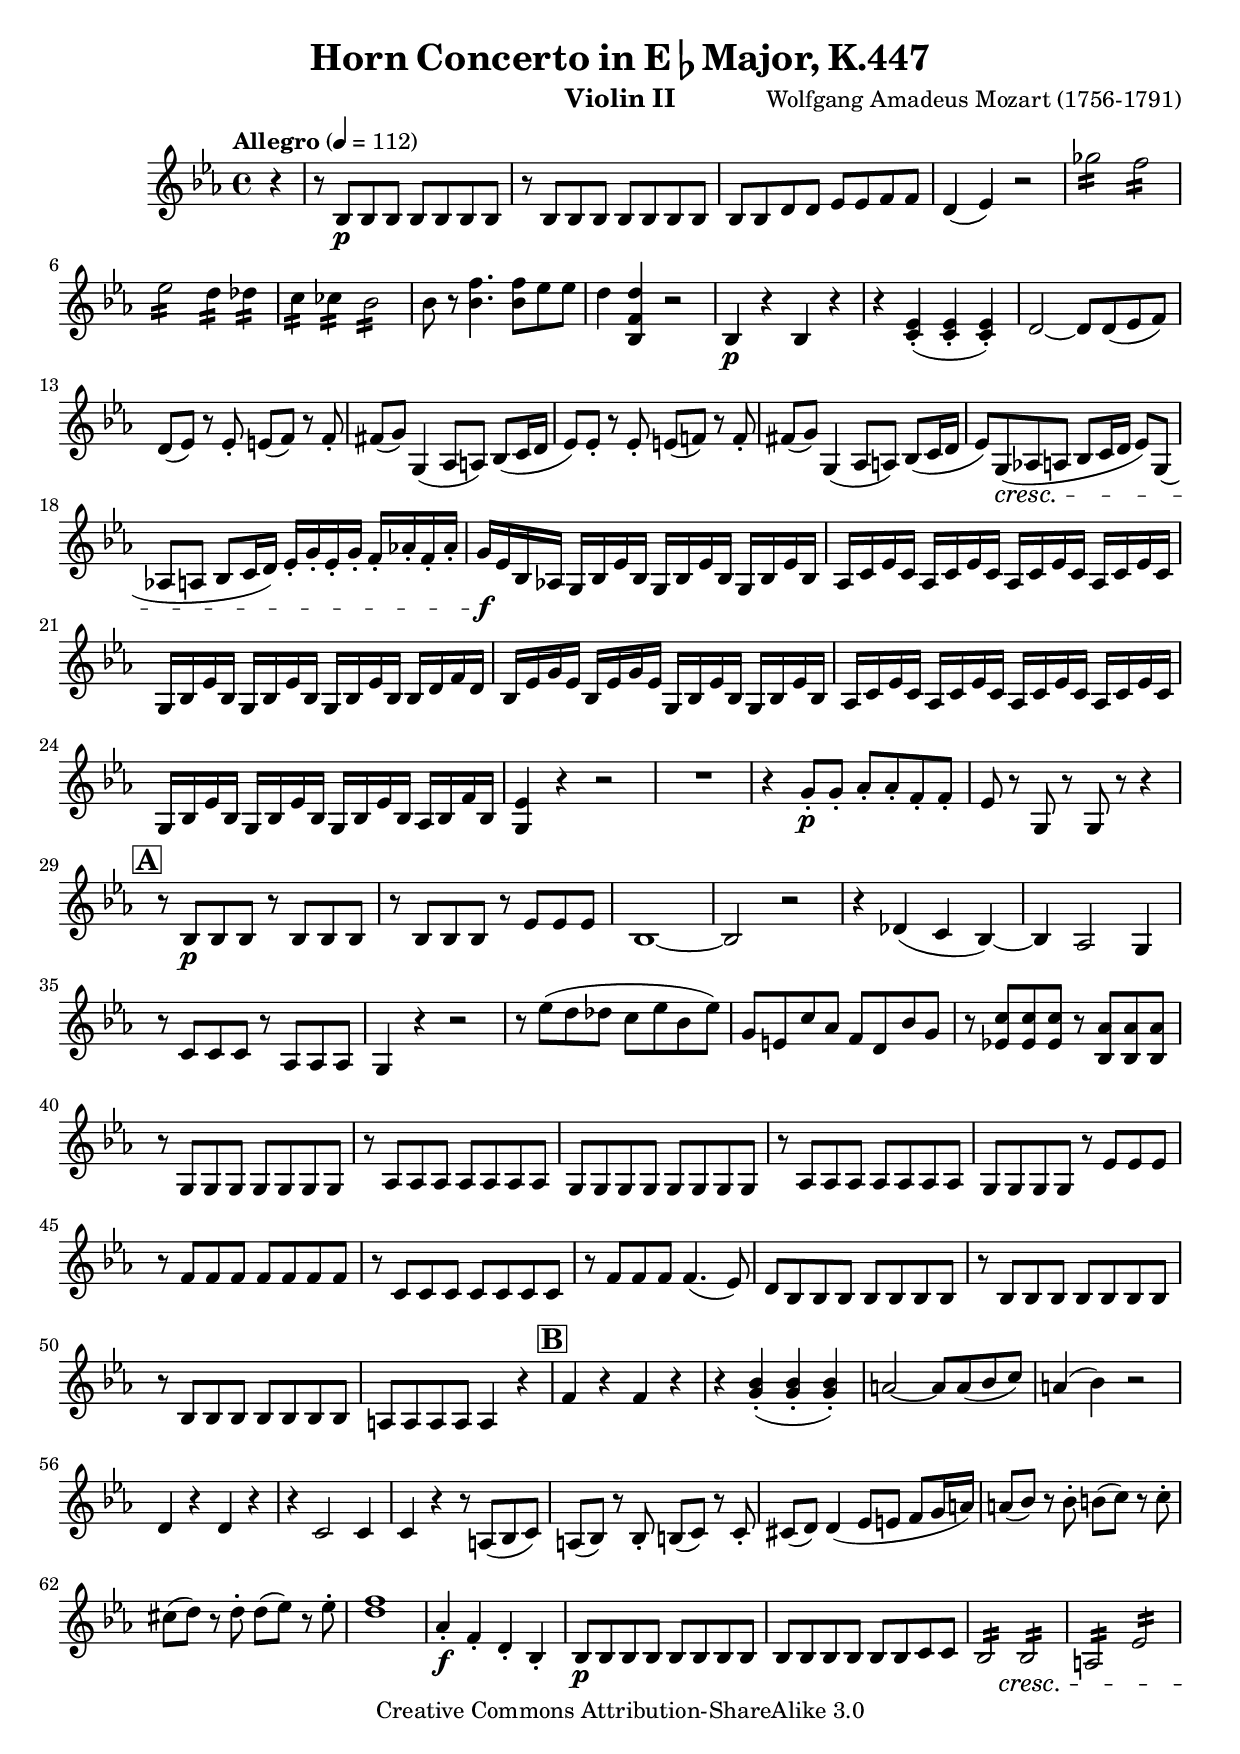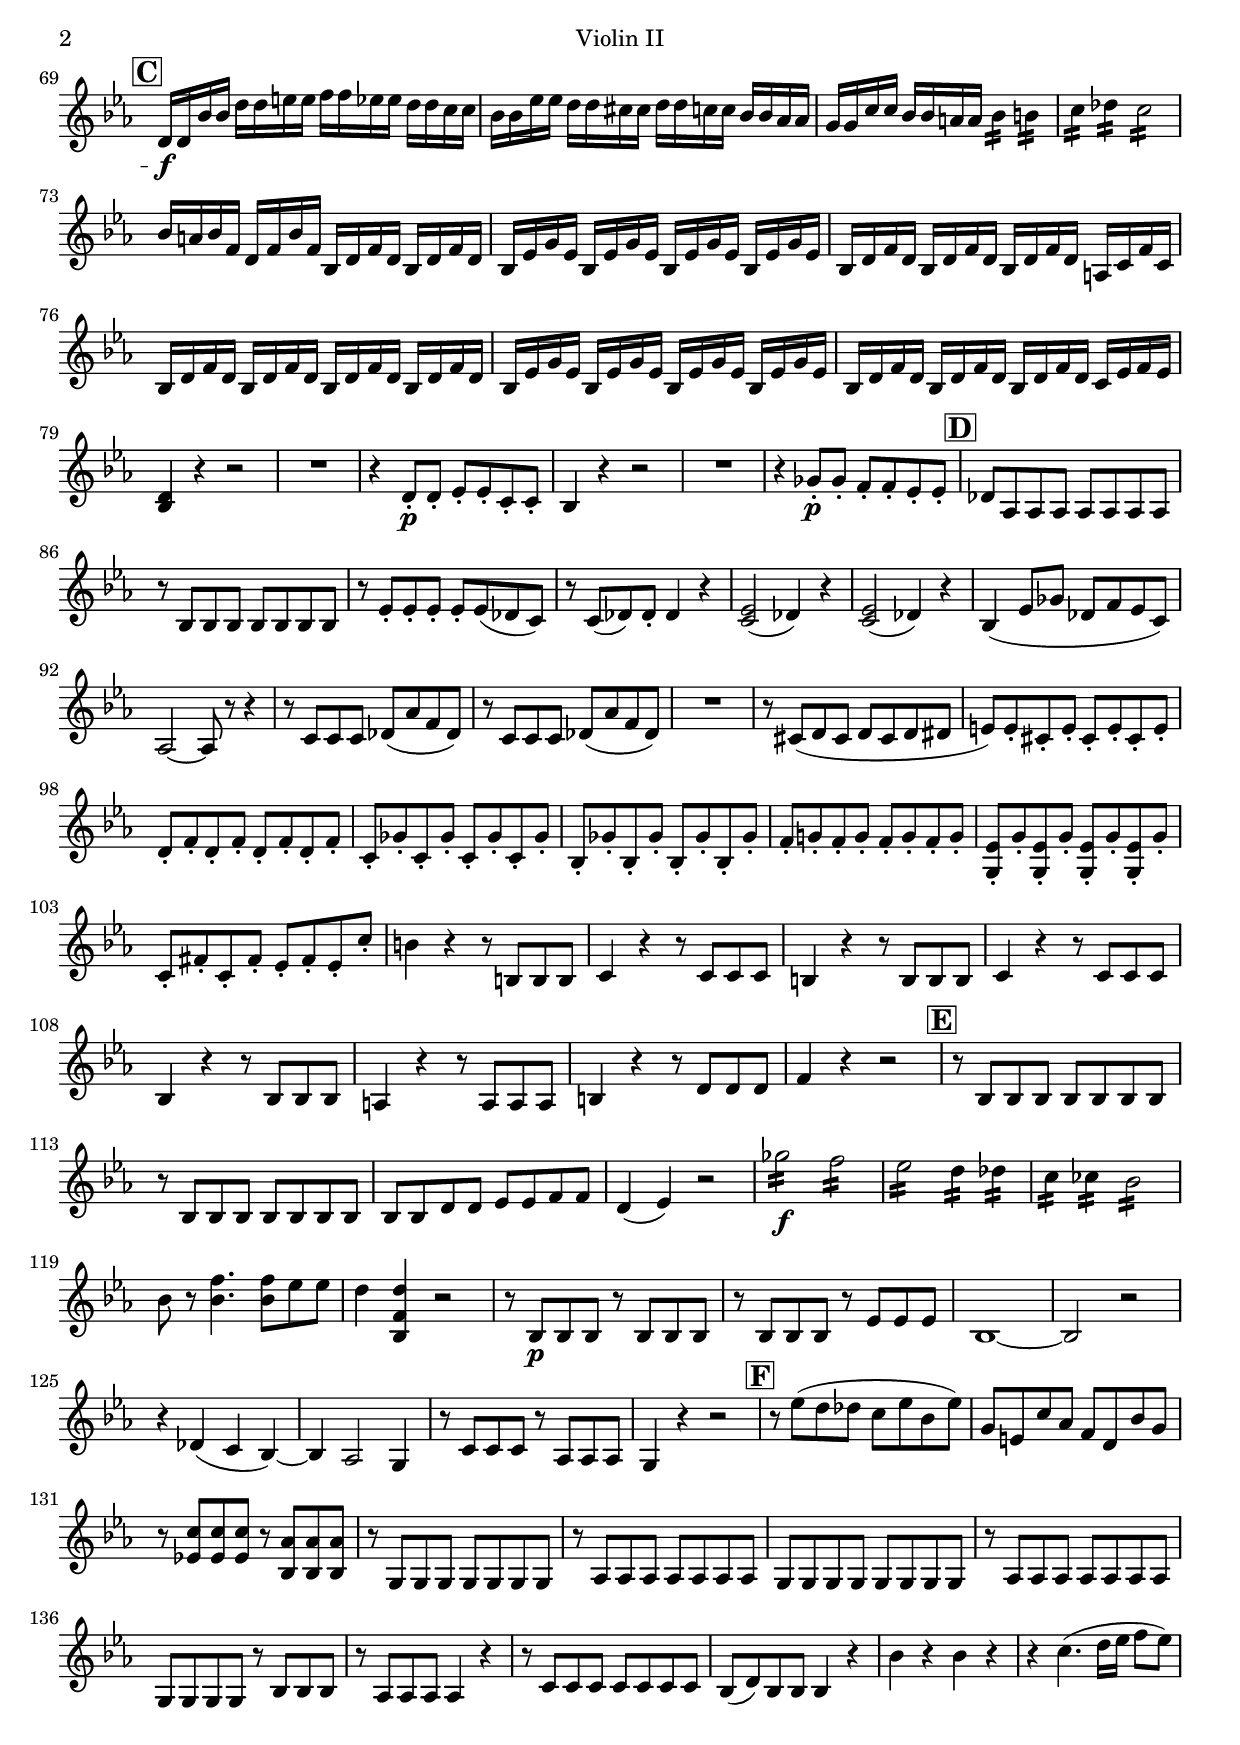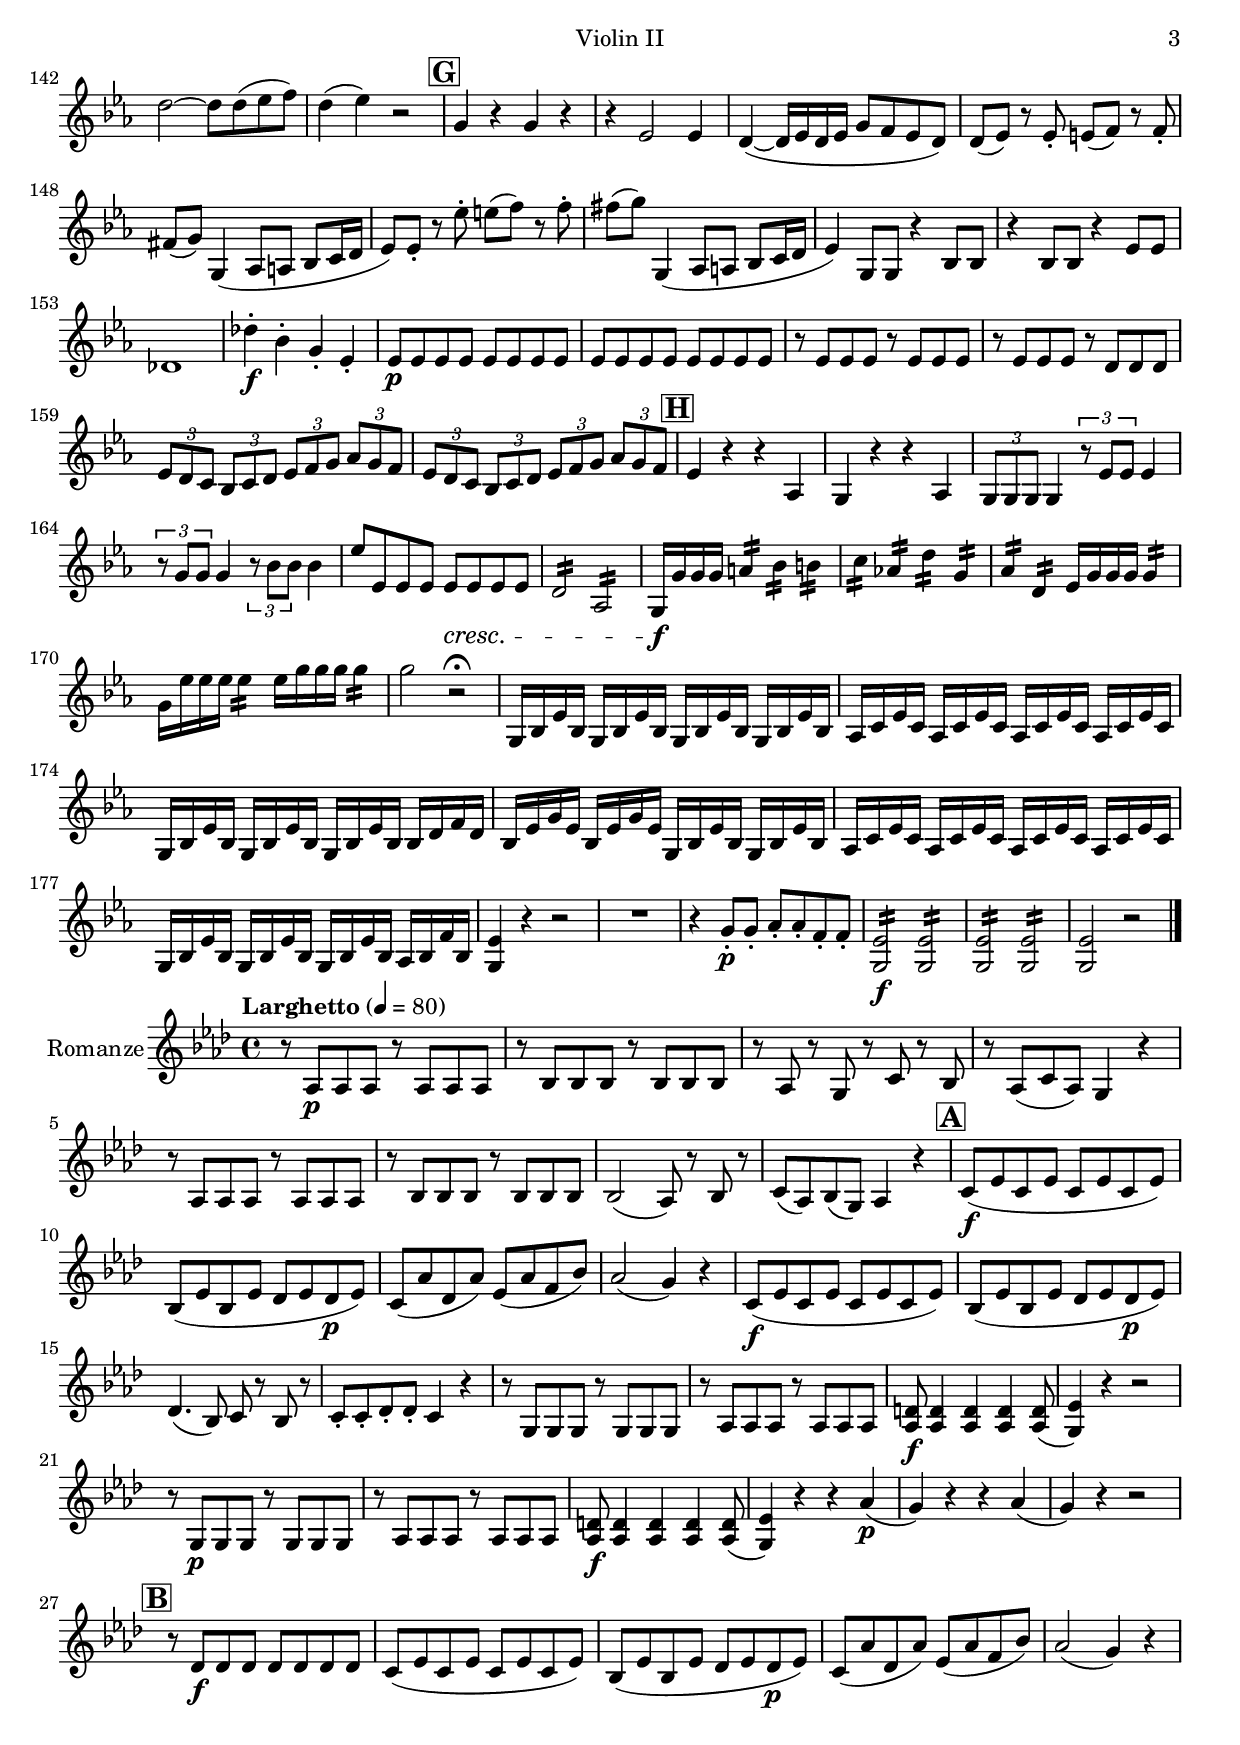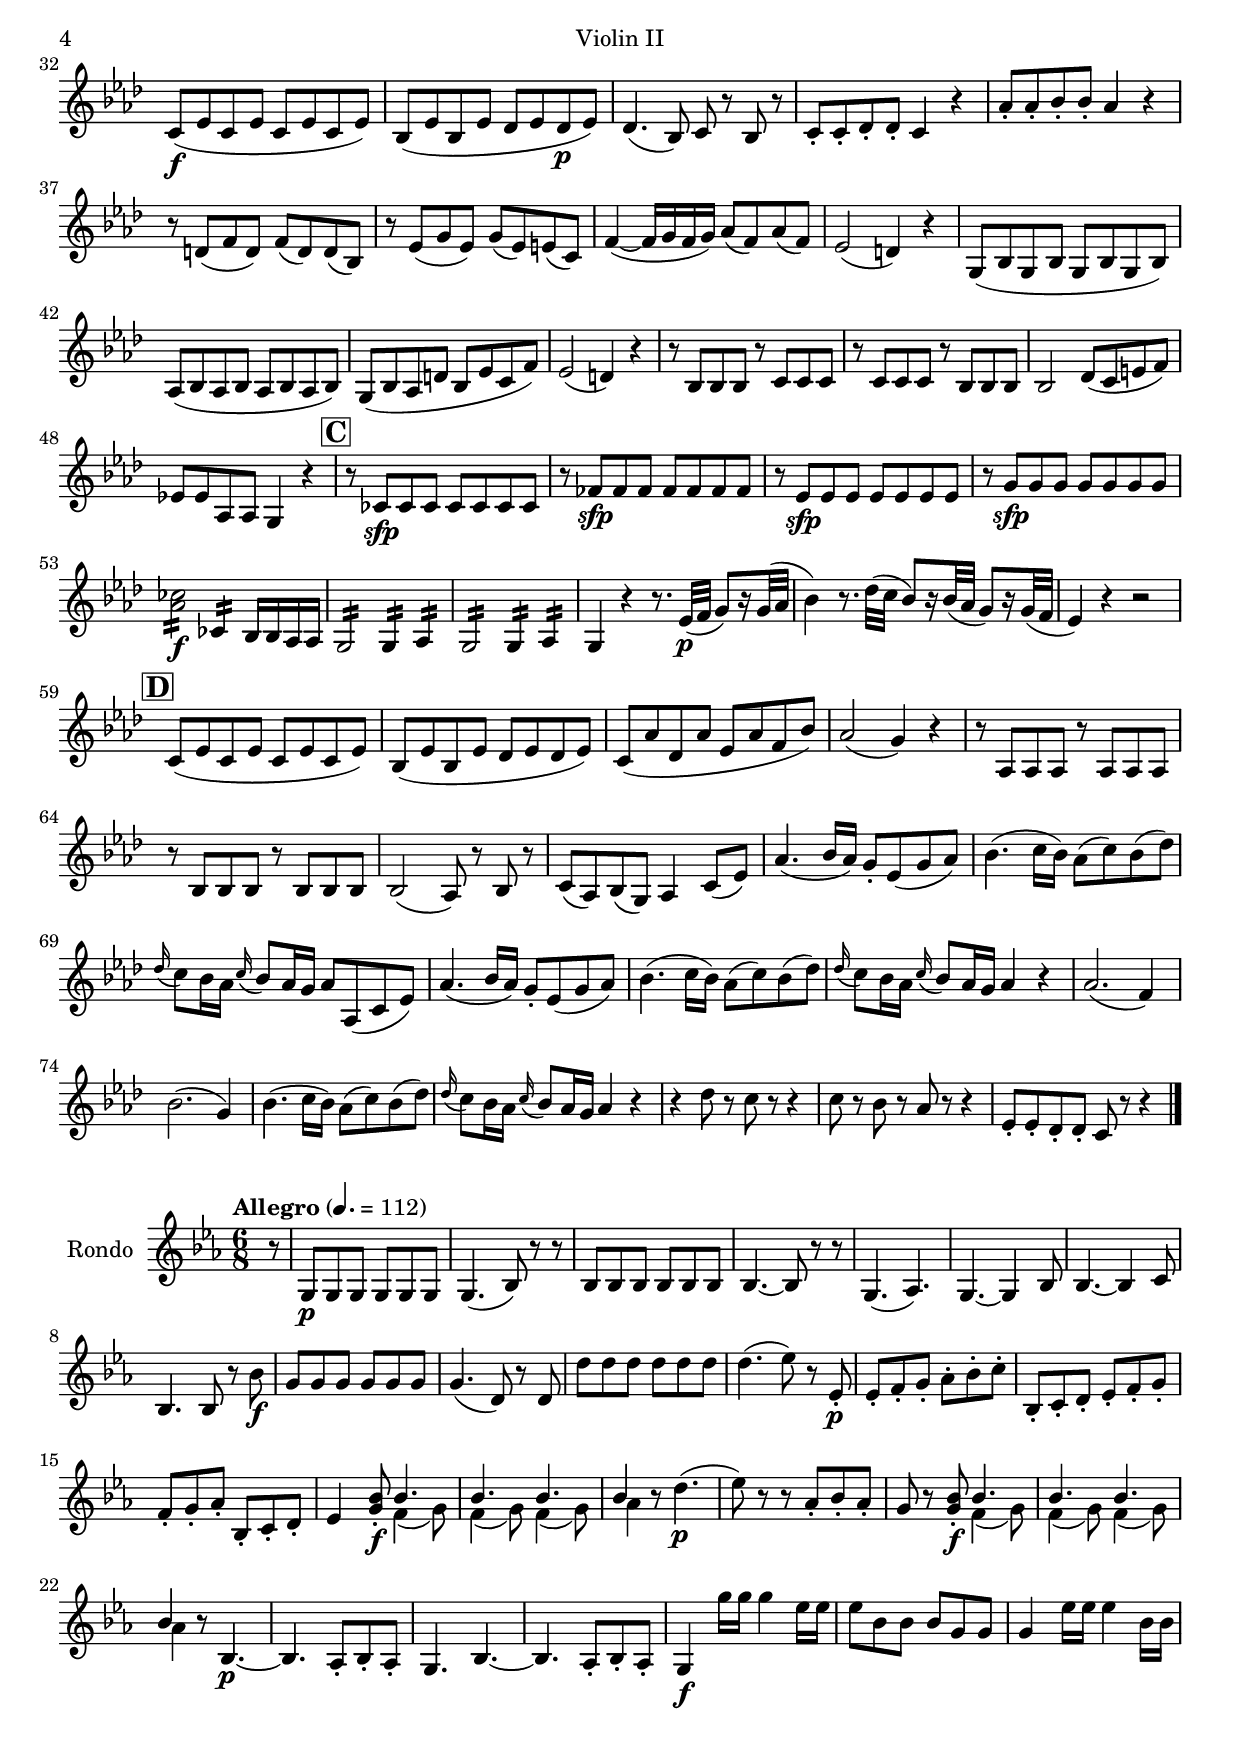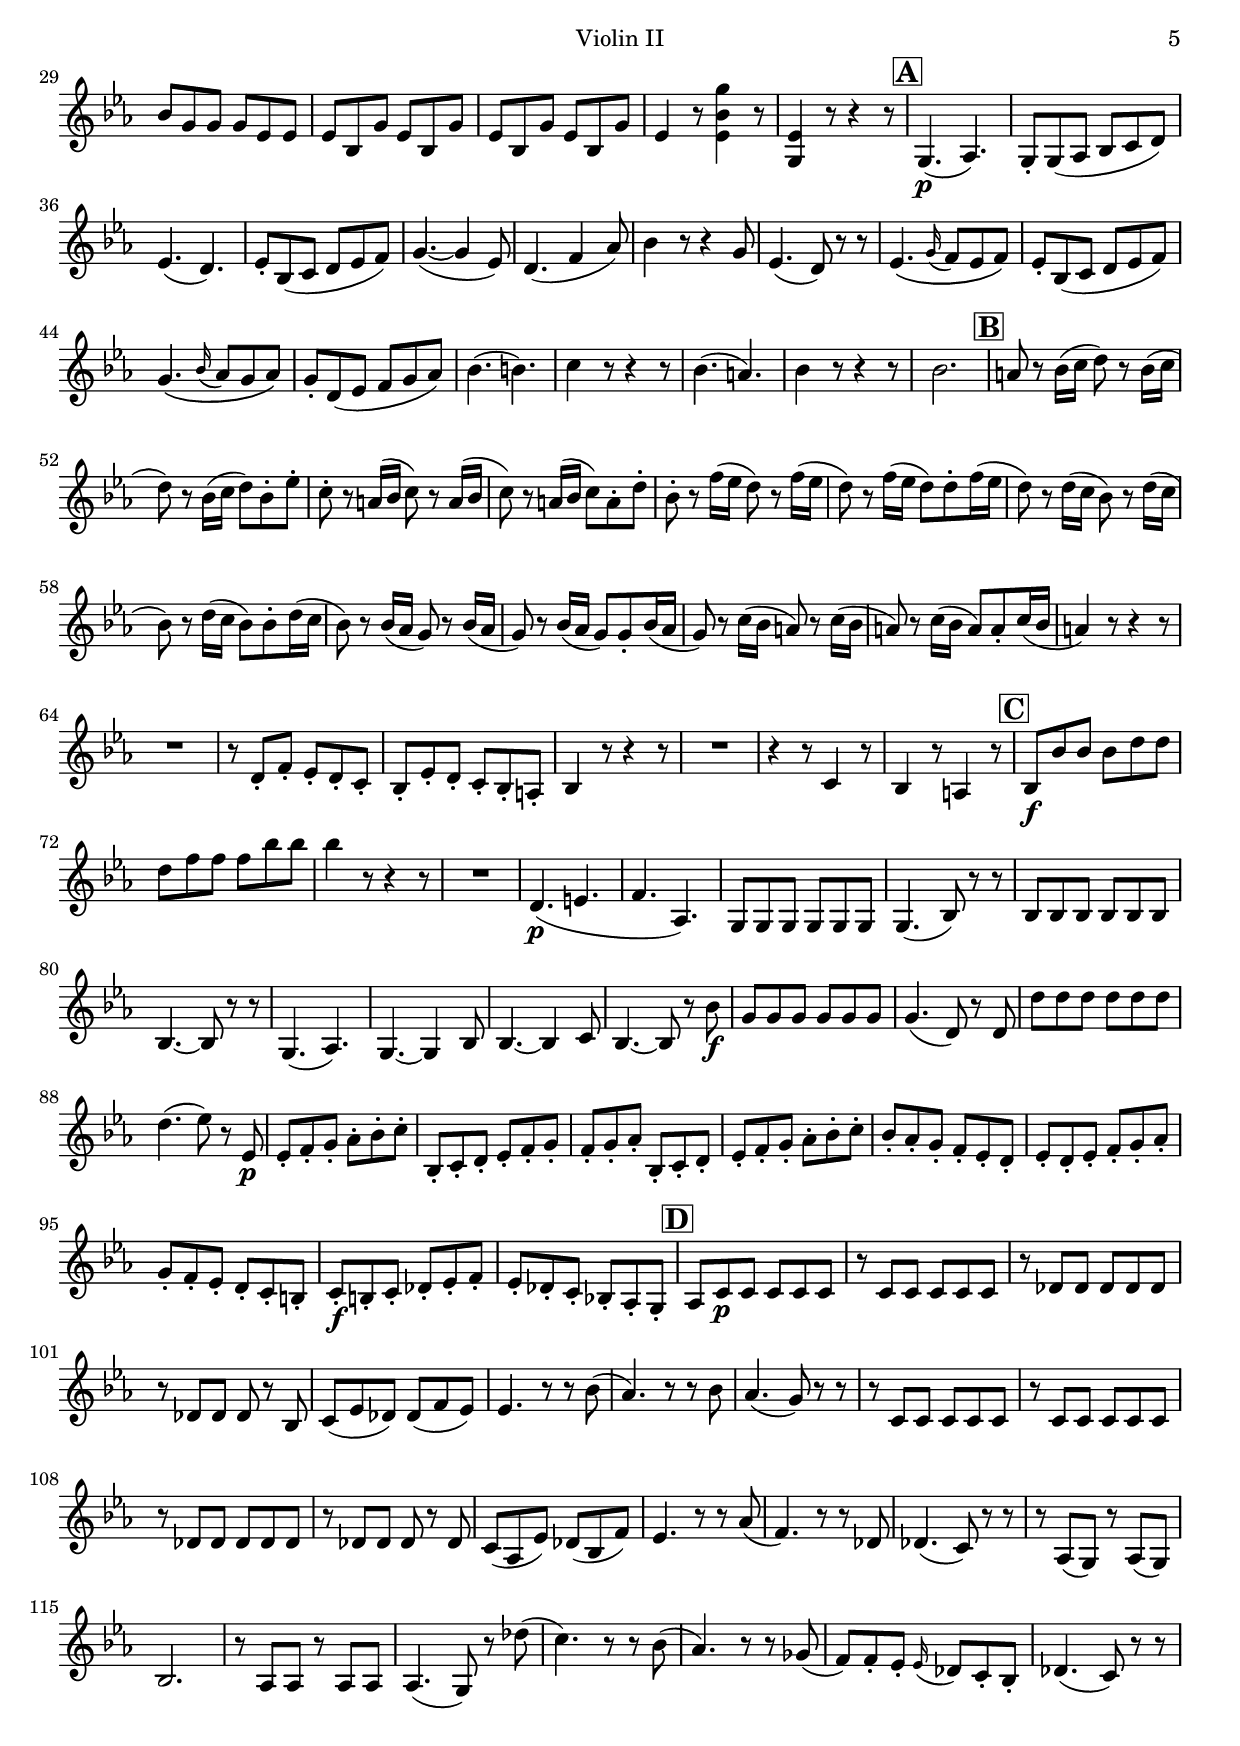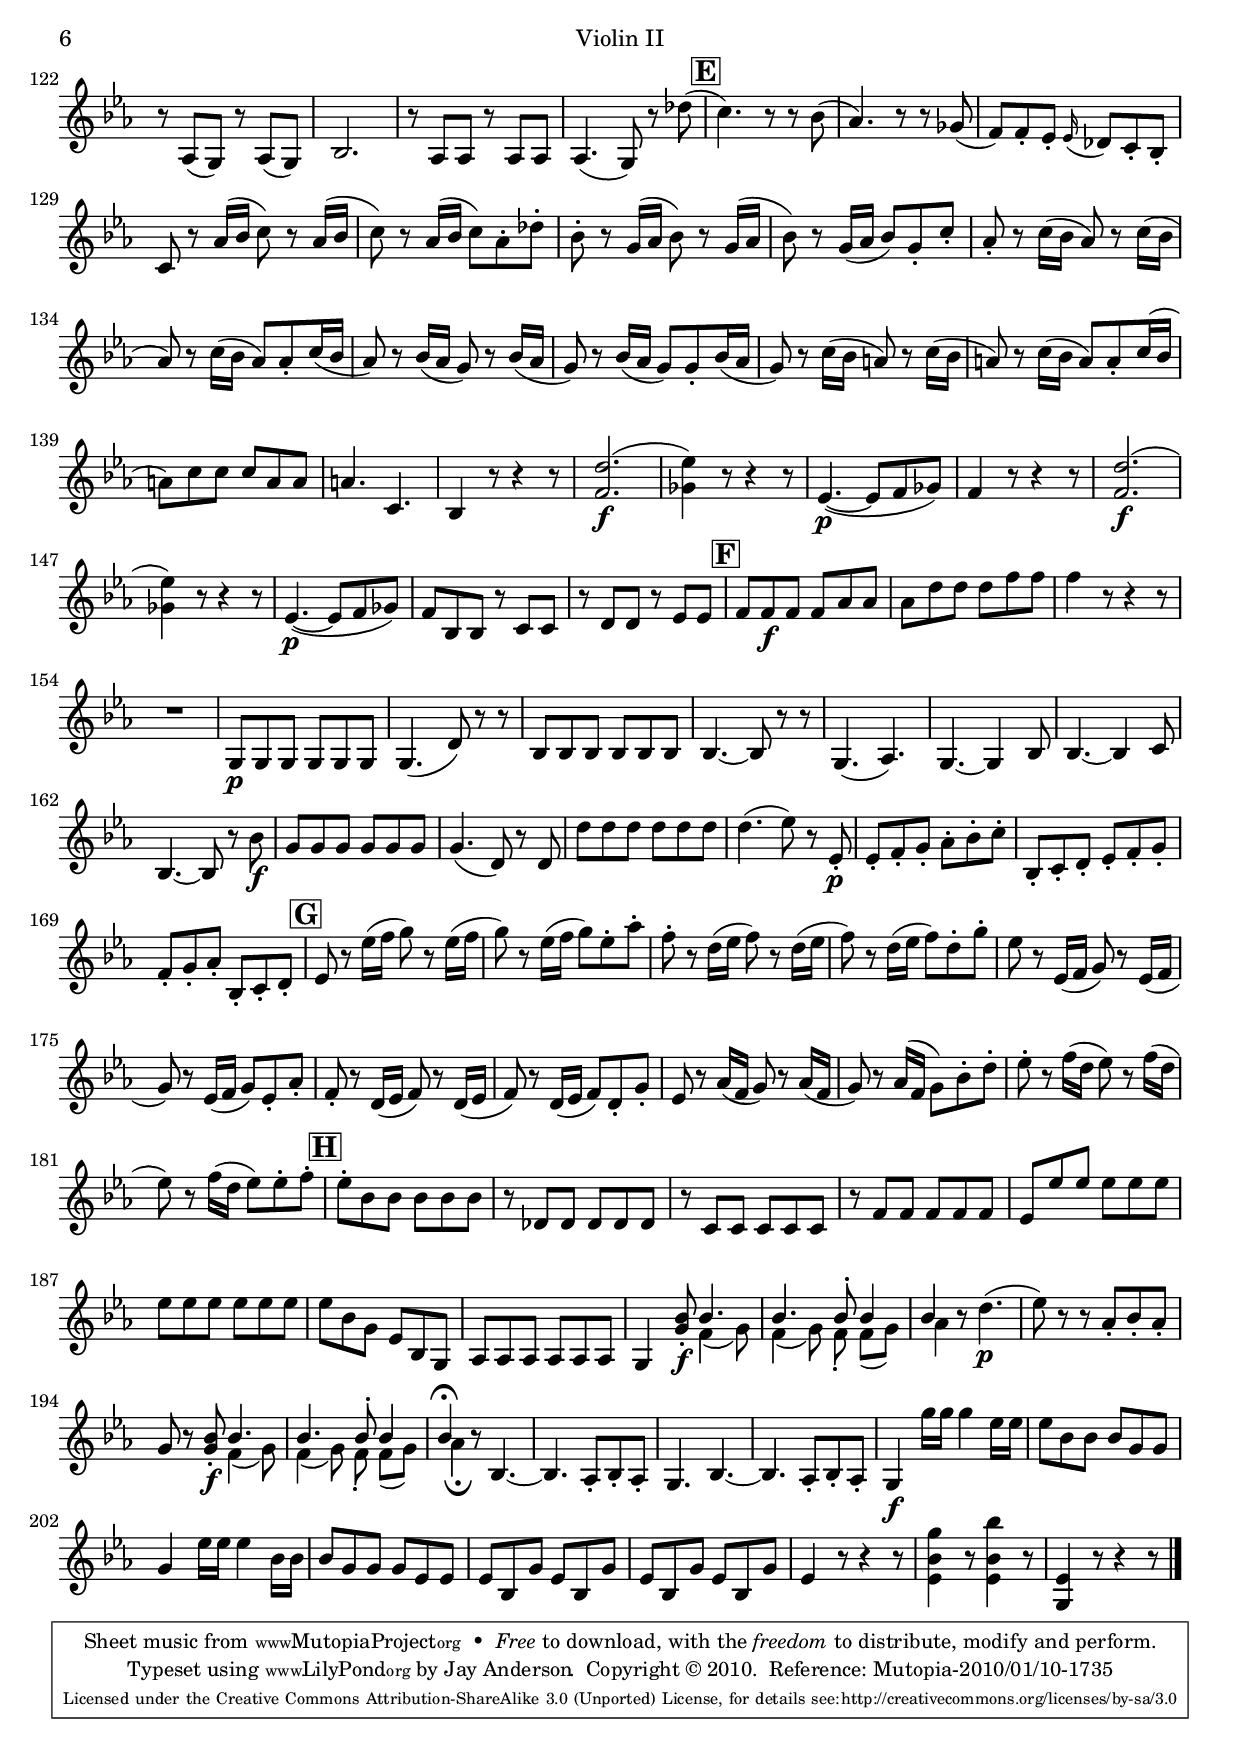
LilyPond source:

\version "2.13.9"

\version "2.13.9"

\include "defs.ily"

violinIIAllegro = \relative c'
{
  \clef treble
  \key ees \major
  r4 |
  r8 bes\p bes bes bes bes bes bes |
  r8 bes bes bes bes bes bes bes |
  bes bes d d ees ees f f |
  d4( ees) r2 |
  \repeat tremolo 8 ges'16 \repeat tremolo 8 f |
  \repeat tremolo 8 ees \repeat tremolo 4 d \repeat tremolo 4 des |
  \repeat tremolo 4 c \repeat tremolo 4 ces \repeat tremolo 8 bes |
  bes8 r <bes f'>4. <bes f'>8 ees ees |
  d4 <bes, f' d'> r2 |
  bes4\p r bes r |
  r <c ees>-.( q-. q-.) |
  d2~ d8 d( ees f) |
  d( ees) r ees-. e( f) r f-. |
  fis( g) g,4( aes8 a) bes( c16 d |
  ees8) ees-. r ees-. e( f) r f-. |
  fis( g) g,4( aes8 a) bes( c16 d |
  \crescTextCresc
  ees8) g,(\< aes a bes c16 d ees8) g,( |
  aes a bes c16 d) ees-. g-. ees-. g-. f-. aes-. f-. aes-. |
  g\f ees bes aes \repeat unfold 3 {g bes ees bes} |
  \repeat unfold 4 {aes c ees c} |
  \repeat unfold 3 {g bes ees bes} bes d f d |
  \repeat unfold 2 {bes ees g ees} \repeat unfold 2 {g, bes ees bes} |
  \repeat unfold 4 {aes c ees c} |
  \repeat unfold 3 {g bes ees bes} aes bes f' bes, |
  <g ees'>4 r r2 |
  R1 |
  r4 g'8-.\p g-. aes-. aes-. f-. f-. |
  ees r g, r g r r4 |
  r8 bes\p bes bes r bes bes bes |
  r bes bes bes r ees ees ees |
  bes1~ |
  bes2 r |
  r4 des( c bes~) |
  bes aes2 g4 |
  r8 c c c r aes aes aes |
  g4 r r2 |
  r8 ees''( d des c ees bes ees) |
  g, e c' aes f d bes' g |
  r <ees c'> q q r <bes aes'> q q |
  r g g g g g g g |
  r aes aes aes aes aes aes aes |
  g g g g g g g g |
  r aes aes aes aes aes aes aes |
  g g g g r ees' ees ees |
  r f f f f f f f |
  r c c c c c c c |
  r f f f f4.( ees8) |
  d bes bes bes bes bes bes bes |
  r bes bes bes bes bes bes bes |
  r bes bes bes bes bes bes bes |
  a a a a a4 r |
  f' r f r |
  r <g bes>-.( q-. q-.) |
  a2~ a8 a( bes c) |
  a4( bes) r2 |
  d,4 r d r |
  r c2 c4 |
  c r r8 a( bes c) |
  a( bes) r bes-. b( c) r c-. |
  cis( d) d4( ees8 e f g16 a) |
  a8( bes) r bes-. b( c) r c-. |
  cis( d) r d-. d( ees) r ees-. |
  <d f>1 |
  aes4-.\f f-. d-. bes-. |
  bes8\p bes bes bes bes bes bes bes |
  bes bes bes bes bes bes c c |
  \crescTextCresc
  << {s4 s\<} {\repeat unfold 2 \repeat tremolo 8 bes16} >> |
  \repeat tremolo 8 a16 \repeat tremolo 8 ees'16 |
  d16\f d bes' bes d d e e f f ees ees d d c c |
  bes bes ees ees d d cis cis d d c c bes bes aes aes |
  g g c c bes bes a a \repeat tremolo 4 bes \repeat tremolo 4 b |
  \repeat tremolo 4 c \repeat tremolo 4 des \repeat tremolo 8 c |
  bes16 a bes f d f bes f \repeat unfold 2 {bes, d f d} |
  \repeat unfold 4 {bes ees g ees} |
  \repeat unfold 3 {bes d f d} a c f c |
  \repeat unfold 4 {bes d f d} |
  \repeat unfold 4 {bes ees g ees} |
  \repeat unfold 3 {bes d f d} c ees f ees |
  <bes d>4 r r2 |
  R1 |
  r4 d8-.\p d-. ees-. ees-. c-. c-. |
  bes4 r r2 |
  R1 |
  r4 ges'8-.\p ges-. f-. f-. ees-. ees-. |
  des aes aes aes aes aes aes aes |
  r bes bes bes bes bes bes bes |
  r ees-. ees-. ees-. ees-. ees( des c) |
  r c( des) des-. des4 r |
  \repeat unfold 2 {<c ees>2( des4) r |}
  bes4( ees8 ges des f ees c) |
  aes2~ aes8 r r4 |
  \repeat unfold 2 {r8 c c c des( aes' f des) |}
  R1 |
  r8 cis( d cis d cis d dis |
  e) e-. \repeat unfold 3 {cis-. e-.} |
  \repeat unfold 4 {d-. f-.} |
  \repeat unfold 4 {c-. ges'-.} |
  \repeat unfold 4 {bes,-. ges'-.} |
  \repeat unfold 4 {f-. g-.} |
  \repeat unfold 4 {<ees g,>-. g-.} |
  c,-. fis-. c-. fis-. ees-. fis-. ees-. c'-. |
  b4 r r8 b, b b |
  c4 r r8 c c c |
  b4 r r8 b b b |
  c4 r r8 c c c |
  bes4 r r8 bes bes bes |
  a4 r r8 a a a |
  b4 r r8 d d d |
  f4 r r2 |
  r8 bes, bes bes bes bes bes bes |
  r bes bes bes bes bes bes bes |
  bes bes d d ees ees f f |
  d4( ees) r2 |
  s1*0\f \repeat tremolo 8 ges'16 \repeat tremolo 8 f |
  \repeat tremolo 8 ees \repeat tremolo 4 d \repeat tremolo 4 des |
  \repeat tremolo 4 c \repeat tremolo 4 ces \repeat tremolo 8 bes |
  bes8 r <bes f'>4. <bes f'>8 ees ees |
  d4 <bes, f' d'> r2 |
  r8 bes\p bes bes r bes bes bes |
  r bes bes bes r ees ees ees |
  bes1~ |
  bes2 r |
  r4 des( c bes~) |
  bes aes2 g4 |
  r8 c c c r aes aes aes |
  g4 r r2 |
  r8 ees''( d des c ees bes ees) |
  g, e c' aes f d bes' g |
  r <ees c'> q q r <bes aes'> q q |
  r g g g g g g g |
  r aes aes aes aes aes aes aes |
  g g g g g g g g |
  r aes aes aes aes aes aes aes |
  g g g g r bes bes bes |
  r aes aes aes aes4 r |
  r8 c c c c c c c |
  bes( d) bes bes bes4 r |
  bes' r bes r |
  r c4.( d16 ees f8 ees) |
  d2~ d8 d( ees f) |
  d4( ees) r2 |
  g,4 r g r |
  r ees2 ees4 |
  d4~( d16 ees d ees g8 f ees d) |
  d( ees) r ees-. e( f) r f-. |
  fis( g) g,4( aes8 a bes c16 d |
  ees8) ees-. r ees'-. e( f) r f-. |
  fis( g) g,,4( aes8 a bes c16 d |
  ees4) g,8 g r4 bes8 bes |
  r4 bes8 bes r4 ees8 ees |
  des1 |
  des'4-.\f bes-. g-. ees-. |
  ees8\p ees ees ees ees ees ees ees |
  ees ees ees ees ees ees ees ees |
  r ees ees ees r ees ees ees |
  r ees ees ees r d d d |
  \repeat unfold 2
  {
    \times 2/3 {ees8 d c} \times 2/3 {bes c d} \times 2/3 {ees f g} \times 2/3 {aes g f} |
  }
  ees4 r r aes, |
  g r r aes |
  \times 2/3 {g8 g g} g4 \times 2/3 {r8 ees' ees} ees4 |
  \times 2/3 {r8 g g} g4 \times 2/3 {r8 bes bes} bes4 |
  \crescTextCresc
  ees8 ees, ees ees ees\< ees ees ees |
  \repeat tremolo 8 d16 \repeat tremolo 8 aes |
  g16\f g' g g \repeat tremolo 4 a \repeat tremolo 4 bes \repeat tremolo 4 b |
  \repeat tremolo 4 c \repeat tremolo 4 aes \repeat tremolo 4 d \repeat tremolo 4 g, |
  \repeat tremolo 4 aes \repeat tremolo 4 d, ees g g g \repeat tremolo 4 g |
  g ees' ees ees \repeat tremolo 4 ees ees g g g \repeat tremolo 4 g |
  g2 r\fermata |
  \repeat unfold 4 {g,,16 bes ees bes} |
  \repeat unfold 4 {aes c ees c} |
  \repeat unfold 3 {g bes ees bes} bes d f d |
  \repeat unfold 2 {bes ees g ees} \repeat unfold 2 {g, bes ees bes} |
  \repeat unfold 4 {aes c ees c} |
  \repeat unfold 3 {g bes ees bes} aes bes f' bes, |
  <g ees'>4 r r2 |
  R1 |
  r4 g'8-.\p g-. aes-. aes-. f-. f-. |
  s1*0\f \repeat unfold 4 {\repeat tremolo 8 <g, ees'>16} |
  <g ees'>2 r |
}

violinIIRomanze = \relative c'
{
  \clef treble
  \key aes \major
  r8 aes\p aes aes r aes aes aes |
  r bes bes bes r bes bes bes |
  r aes r g r c r bes |
  r aes( c aes) g4 r |
  r8 aes aes aes r aes aes aes |
  r bes bes bes r bes bes bes |
  bes2( aes8) r bes r |
  c( aes) bes( g) aes4 r |
  c8(\f ees c ees c ees c ees) |
  bes( ees bes ees des ees des\p ees) |
  c( aes' des, aes') ees( aes f bes) |
  aes2( g4) r |
  c,8(\f ees c ees c ees c ees) |
  bes( ees bes ees des ees des\p ees) |
  des4.( bes8) c r bes r |
  c-. c-. des-. des-. c4 r |
  r8 g g g r g g g |
  r aes aes aes r aes aes aes |
  <aes d>8\f q4 q q q8( |
  <g ees'>4) r r2 |
  r8 g\p g g r g g g |
  r aes aes aes r aes aes aes |
  <aes d>8\f q4 q q q8( |
  <g ees'>4) r r aes'(\p |
  g) r r aes( |
  g) r r2 |
  r8 des\f des des des des des des |
  c( ees c ees c ees c ees) |
  bes( ees bes ees des ees des\p ees) |
  c( aes' des, aes') ees( aes f bes) |
  aes2( g4) r |
  c,8(\f ees c ees c ees c ees) |
  bes( ees bes ees des ees des\p ees) |
  des4.( bes8) c r bes r |
  c-. c-. des-. des-. c4 r |
  aes'8-. aes-. bes-. bes-. aes4 r |
  r8 d,( f d) f( d) d( bes) |
  r ees( g ees) g( ees) e( c) |
  f4~( f16 g f g) aes8( f) aes( f) |
  ees2( d4) r |
  g,8( bes g bes g bes g bes) |
  aes( bes aes bes aes bes aes bes) |
  g( bes aes d bes ees c f) |
  ees2( d4) r |
  r8 bes bes bes r c c c |
  r c c c r bes bes bes |
  bes2 des8( c e f) |
  ees ees aes, aes g4 r |
  r8 ces\sfp ces ces ces ces ces ces |
  r8 fes\sfp fes fes fes fes fes fes |
  r8 ees\sfp ees ees ees ees ees ees |
  r8 g\sfp g g g g g g |
  s1*0\f \repeat tremolo 8 <aes ces>16 \repeat tremolo 4 ces, bes bes aes aes |
  \repeat unfold 2 {\repeat tremolo 8 g \repeat tremolo 4 g \repeat tremolo 4 aes |}
  g4 r r8.ees'32(\p f g8[) r16 g32( aes] |
  bes4) r8. des32( c bes8[) r16 bes32( aes] g8[) r16 g32( f] |
  ees4) r r2 |
  c8( ees c ees c ees c ees) |
  bes( ees bes ees des ees des ees) |
  c( aes' des, aes' ees aes f bes) |
  aes2( g4) r |
  r8 aes, aes aes r aes aes aes |
  r bes bes bes r bes bes bes |
  bes2( aes8) r bes r |
  c( aes) bes( g) aes4 c8( ees) |
  aes4.( bes16 aes) g8-. ees( g aes) |
  bes4.( c16 bes) aes8( c) bes( des) |
  \appoggiatura des16 c8 bes16 aes \appoggiatura c16 bes8 aes16 g aes8 aes,( c ees) |
  aes4.( bes16 aes) g8-. ees( g aes) |
  bes4.( c16 bes) aes8( c) bes( des) |
  \appoggiatura des16 c8 bes16 aes \appoggiatura c16 bes8 aes16 g aes4 r |
  aes2.( f4) |
  bes2.( g4) |
  bes4.( c16 bes) aes8( c) bes( des) |
  \appoggiatura des16 c8 bes16 aes \appoggiatura c16 bes8 aes16 g aes4 r |
  r4 des8 r c r r4 |
  c8 r bes r aes r r4 |
  ees8-. ees-. des-. des-. c r r4 |
}

violinIIRondo = \relative c'
{
  \clef treble
  \key ees \major
  r8 |
  g\p g g g g g |
  g4.( bes8) r r |
  bes bes bes bes bes bes |
  bes4.~ bes8 r r |
  g4.( aes) |
  g4.~ g4 bes8 |
  bes4.~ bes4 c8 |
  bes4. bes8 r bes'\f |
  g g g g g g |
  g4.( d8) r d |
  d' d d d d d |
  d4.( ees8) r ees,-.\p |
  ees-. f-. g-. aes-. bes-. c-. |
  bes,-. c-. d-. ees-. f-. g-. |
  f-. g-. aes-. bes,-. c-. d-. |
  ees4 <g bes>8-.\f \repeat unfold 3 << bes4. \\ {f4( g8)} >> |
  << bes4 \\ aes >> r8 d4.(\p |
  ees8) r r aes,-. bes-. aes-. |
  g8 r <g bes>8-.\f \repeat unfold 3 << bes4. \\ {f4( g8)} >> |
  << bes4 \\ aes >> r8 bes,4.~\p |
  bes aes8-. bes-. aes-. |
  g4. bes~ |
  bes aes8-. bes-. aes-. |
  g4\f g''16 g g4 ees16 ees |
  ees8 bes bes bes g g |
  g4 ees'16 ees ees4 bes16 bes |
  bes8 g g g ees ees |
  \repeat unfold 4 {ees bes g'} |
  ees4 r8 <ees bes' g'>4 r8 |
  <g, ees'>4 r8 r4 r8 |
  g4.(\p aes) |
  g8-. g( aes bes c d) |
  ees4.( d) |
  ees8-. bes( c d ees f) |
  g4.~( g4 ees8) |
  d4.( f4 aes8) |
  bes4 r8 r4 g8 |
  ees4.( d8) r r |
  ees4.\( \appoggiatura g16 f8 ees f\) |
  ees8-. bes( c d ees f) |
  g4.\( \appoggiatura bes16 aes8 g aes\) |
  g8-. d( ees f g aes) |
  bes4.( b) |
  c4 r8 r4 r8 |
  bes4.( a) |
  bes4 r8 r4 r8 |
  bes2. |
  a8 r bes16( c d8) r bes16( c |
  d8) r bes16( c d8) bes-. ees-. |
  c-. r8 a16( bes c8) r8 a16( bes |
  c8) r8 a16( bes c8) a-. d-. |
  bes-. r f'16( ees d8) r f16( ees |
  d8) r f16( ees d8) d-. f16( ees |
  d8) r d16( c bes8) r d16( c |
  bes8) r d16( c bes8) bes-. d16( c |
  bes8) r bes16( aes g8) r bes16( aes |
  g8) r bes16( aes g8) g-. bes16( aes |
  g8) r c16( bes a8) r c16( bes |
  a8) r c16( bes a8) a-. c16( bes |
  a4) r8 r4 r8 |
  R2. |
  r8 d,-. f-. ees-. d-. c-. |
  bes-. ees-. d-. c-. bes-. a-. |
  bes4 r8 r4 r8 |
  R2. |
  r4 r8 c4 r8 |
  bes4 r8 a4 r8 |
  bes8\f bes' bes bes d d |
  d f f f bes bes |
  bes4 r8 r4 r8 |
  R2. |
  d,,4.(\p e |
  f aes,) |
  g8 g g g g g |
  g4.( bes8) r r |
  bes8 bes bes bes bes bes |
  bes4.~ bes8 r r |
  g4.( aes) |
  g4.~ g4 bes8 |
  bes4.~ bes4 c8 |
  bes4.~ bes8 r bes'\f |
  g g g g g g |
  g4.( d8) r d |
  d' d d d d d |
  d4.( ees8) r ees,\p |
  ees-. f-. g-. aes-. bes-. c-. |
  bes,-. c-. d-. ees-. f-. g-. |
  f-. g-. aes-. bes,-. c-. d-. |
  ees-. f-. g-. aes-. bes-. c-. |
  bes-. aes-. g-. f-. ees-. d-. |
  ees-. d-. ees-. f-. g-. aes-. |
  g-. f-. ees-. d-. c-. b-. |
  c-.\f b-. c-. des-. ees-. f-. |
  ees-. des-. c-. bes-. aes-. g-. |
  aes c\p c c c c |
  r c c c c c |
  r des des des des des |
  r des des des r bes |
  c( ees des) des( f ees) |
  ees4. r8 r bes'( |
  aes4.) r8 r bes |
  aes4.( g8) r r |
  r8 c, c c c c |
  r c c c c c |
  r des des des des des |
  r des des des r des |
  c( aes ees') des( bes f') |
  ees4. r8 r aes( |
  f4.) r8 r des |
  des4.( c8) r r |
  r aes( g) r aes( g) |
  bes2. |
  r8 aes aes r aes aes |
  aes4.( g8) r des''( |
  c4.) r8 r bes( |
  aes4.) r8 r ges( |
  f) f-. ees-. \appoggiatura ees16 des8 c-. bes-. |
  des4.( c8) r r |
  r aes( g) r aes( g) |
  bes2. |
  r8 aes aes r aes aes |
  aes4.( g8) r des''( |
  c4.) r8 r bes( |
  aes4.) r8 r ges( |
  f) f-. ees-. \appoggiatura ees16 des8 c-. bes-. |
  c8 r aes'16( bes c8) r aes16( bes |
  c8) r aes16( bes c8) aes-. des-. |
  bes-. r g16( aes bes8) r g16( aes |
  bes8) r g16( aes bes8) g-. c-. |
  aes-. r c16( bes aes8) r c16( bes |
  aes8) r c16( bes aes8) aes-. c16( bes |
  aes8) r bes16( aes g8) r bes16( aes |
  g8) r bes16( aes g8) g-. bes16( aes |
  g8) r c16( bes a8) r c16( bes |
  a8) r c16( bes a8) a-. c16( bes |
  a8) c c c a a |
  a4. c, |
  bes4 r8 r4 r8 |
  <f' d'>2.(\f |
  <ges ees'>4) r8 r4 r8 |
  ees4.~(\p ees8 f ges) |
  f4 r8 r4 r8 |
  <f d'>2.(\f |
  <ges ees'>4) r8 r4 r8 |
  ees4.~(\p ees8 f ges) |
  f bes, bes r c c |
  r d d r ees ees |
  f f\f f f aes aes |
  aes d d d f f |
  f4 r8 r4 r8 |
  R2. |
  g,,8\p g g g g g |
  g4.( d'8) r r |
  bes bes bes bes bes bes |
  bes4.~ bes8 r r |
  g4.( aes) |
  g4.~ g4 bes8 |
  bes4.~ bes4 c8 |
  bes4.~ bes8 r bes'\f |
  g g g g g g |
  g4.( d8) r d |
  d' d d d d d |
  d4.( ees8) r ees,-.\p |
  ees-. f-. g-. aes-. bes-. c-. |
  bes,-. c-. d-. ees-. f-. g-. |
  f-. g-. aes-. bes,-. c-. d-. |
  ees r ees'16( f g8) r ees16( f |
  g8) r ees16( f g8) ees-. aes-. |
  f8-. r d16( ees f8) r d16( ees |
  f8) r d16( ees f8) d-. g-. |
  ees r ees,16( f g8) r ees16( f |
  g8) r ees16( f g8) ees-. aes-. |
  f-. r d16( ees f8) r d16( ees |
  f8) r d16( ees f8) d-. g-. |
  ees8 r aes16( f g8) r aes16( f |
  g8) r aes16( f g8) bes-. d-. |
  ees8-. r f16( d ees8) r f16( d |
  ees8) r f16( d ees8) ees-. f-. |
  ees-. bes bes bes bes bes |
  r des, des des des des |
  r c c c c c |
  r f f f f f |
  ees ees' ees ees ees ees |
  ees ees ees ees ees ees |
  ees bes g ees bes g |
  aes aes aes aes aes aes |
  g4 <g' bes>8-.\f
  <<
    {bes4. | bes bes8-. bes4 | bes4}
    \\
    {f4( g8) | f4( g8) f-. f[( g]) | aes4}
  >> r8 d4.(\p |
  ees8) r r aes,-. bes-. aes-. |
  g8 r <g bes>8-.\f
  <<
    {bes4. | bes bes8-. bes4 | bes4\fermata}
    \\
    {f4( g8) | f4( g8) f-. f[( g]) | aes4\fermata}
  >> r8 bes,4.~ |
  bes aes8-. bes-. aes-. |
  g4. bes~ |
  bes aes8-. bes-. aes-. |
  g4\f g''16 g g4 ees16 ees |
  ees8 bes bes bes g g |
  g4 ees'16 ees ees4 bes16 bes |
  bes8 g g g ees ees |
  \repeat unfold 4 {ees bes g'} |
  ees4 r8 r4 r8 |
  <ees bes' g'>4 r8 <ees bes' bes'>4 r8 |
  <ees g,>4 r8 r4 r8 |
}


\include "defs.ily"

instrument = \markup {Violin II}
\include "header.ily"

allegro = \violinIIAllegro
romanze = \violinIIRomanze
rondo = \violinIIRondo
\version "2.13.9"

\score
{
  \new Staff
  {
    << \allegro \outlineAllegro >>
  }
}

\score
{
  \new Staff
  {
    \set Staff.instrumentName = "Romanze"
    << \romanze \outlineRomanze >>
  }
}

\score
{
  \new Staff
  {
    \set Staff.instrumentName = "Rondo"
    << \rondo \outlineRondo >>
  }
}

